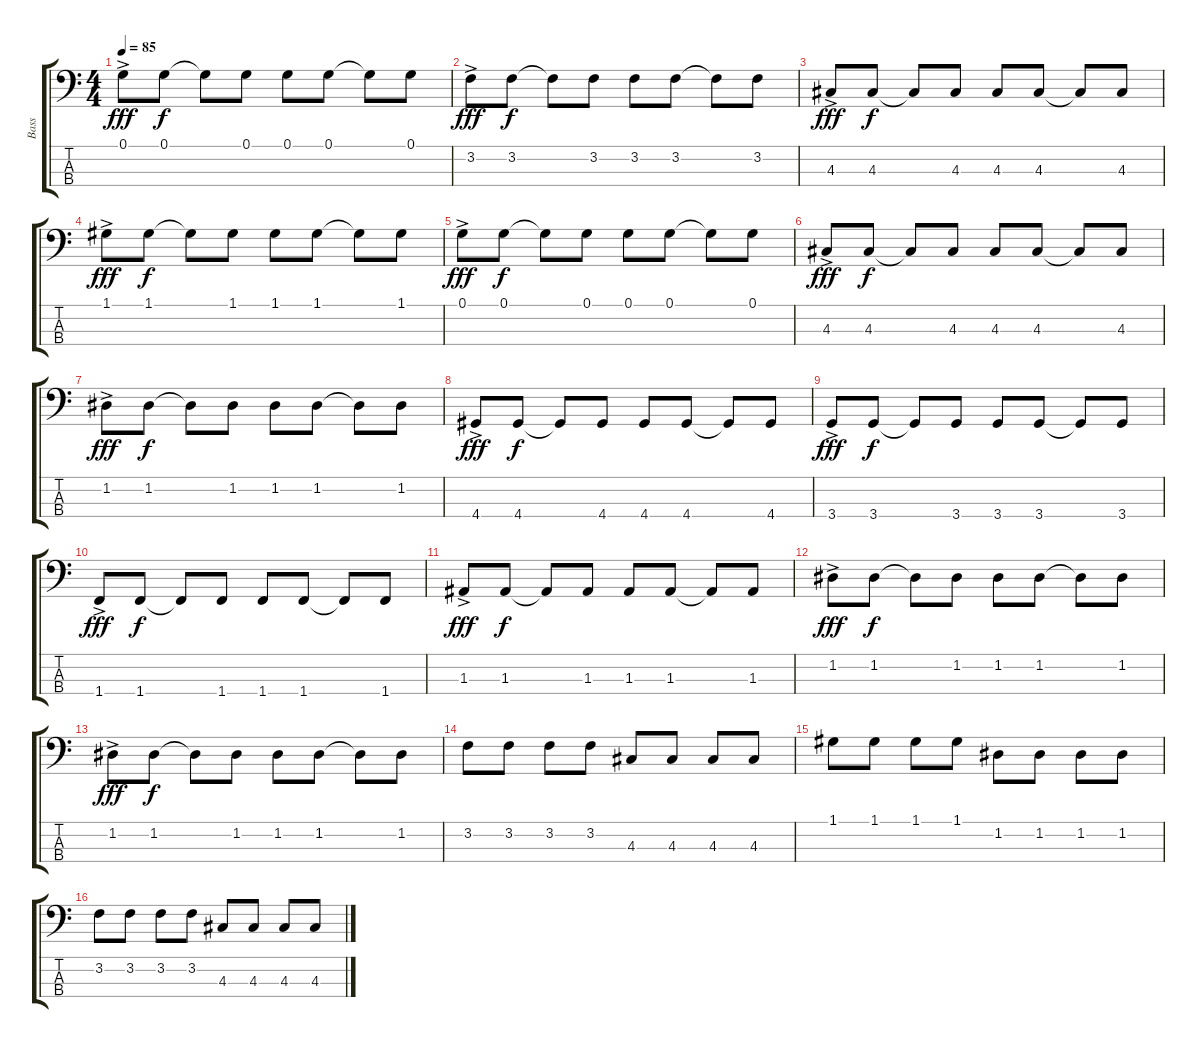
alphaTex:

\track ("Bass" "Bass") {instrument electricbassfinger}
\staff {score tabs}
\tuning (G2 D2 A1 E1) {hide}
\ts (4 4)
\tempo 85
\clef f4
\ks c
0.1{ac}.8{dy fff} 0.1.8{dy f} 0.1{t}.8 0.1.8 0.1.8 0.1.8 0.1{t}.8 0.1.8 |
3.2{ac}.8{dy fff} 3.2.8{dy f} 3.2{t}.8 3.2.8 3.2.8 3.2.8 3.2{t}.8 3.2.8 |
4.3{ac}.8{dy fff} 4.3.8{dy f} 4.3{t}.8 4.3.8 4.3.8 4.3.8 4.3{t}.8 4.3.8 |
1.1{ac}.8{dy fff} 1.1.8{dy f} 1.1{t}.8 1.1.8 1.1.8 1.1.8 1.1{t}.8 1.1.8 |
0.1{ac}.8{dy fff} 0.1.8{dy f} 0.1{t}.8 0.1.8 0.1.8 0.1.8 0.1{t}.8 0.1.8 |
4.3{ac}.8{dy fff} 4.3.8{dy f} 4.3{t}.8 4.3.8 4.3.8 4.3.8 4.3{t}.8 4.3.8 |
1.2{ac}.8{dy fff} 1.2.8{dy f} 1.2{t}.8 1.2.8 1.2.8 1.2.8 1.2{t}.8 1.2.8 |
4.4{ac}.8{dy fff} 4.4.8{dy f} 4.4{t}.8 4.4.8 4.4.8 4.4.8 4.4{t}.8 4.4.8 |
3.4{ac}.8{dy fff} 3.4.8{dy f} 3.4{t}.8 3.4.8 3.4.8 3.4.8 3.4{t}.8 3.4.8 |
1.4{ac}.8{dy fff} 1.4.8{dy f} 1.4{t}.8 1.4.8 1.4.8 1.4.8 1.4{t}.8 1.4.8 |
1.3{ac}.8{dy fff} 1.3.8{dy f} 1.3{t}.8 1.3.8 1.3.8 1.3.8 1.3{t}.8 1.3.8 |
1.2{ac}.8{dy fff} 1.2.8{dy f} 1.2{t}.8 1.2.8 1.2.8 1.2.8 1.2{t}.8 1.2.8 |
1.2{ac}.8{dy fff} 1.2.8{dy f} 1.2{t}.8 1.2.8 1.2.8 1.2.8 1.2{t}.8 1.2.8 |
3.2.8 3.2.8 3.2.8 3.2.8 4.3.8 4.3.8 4.3.8 4.3.8 |
1.1.8 1.1.8 1.1.8 1.1.8 1.2.8 1.2.8 1.2.8 1.2.8 |
3.2.8 3.2.8 3.2.8 3.2.8 4.3.8 4.3.8 4.3.8 4.3.8
